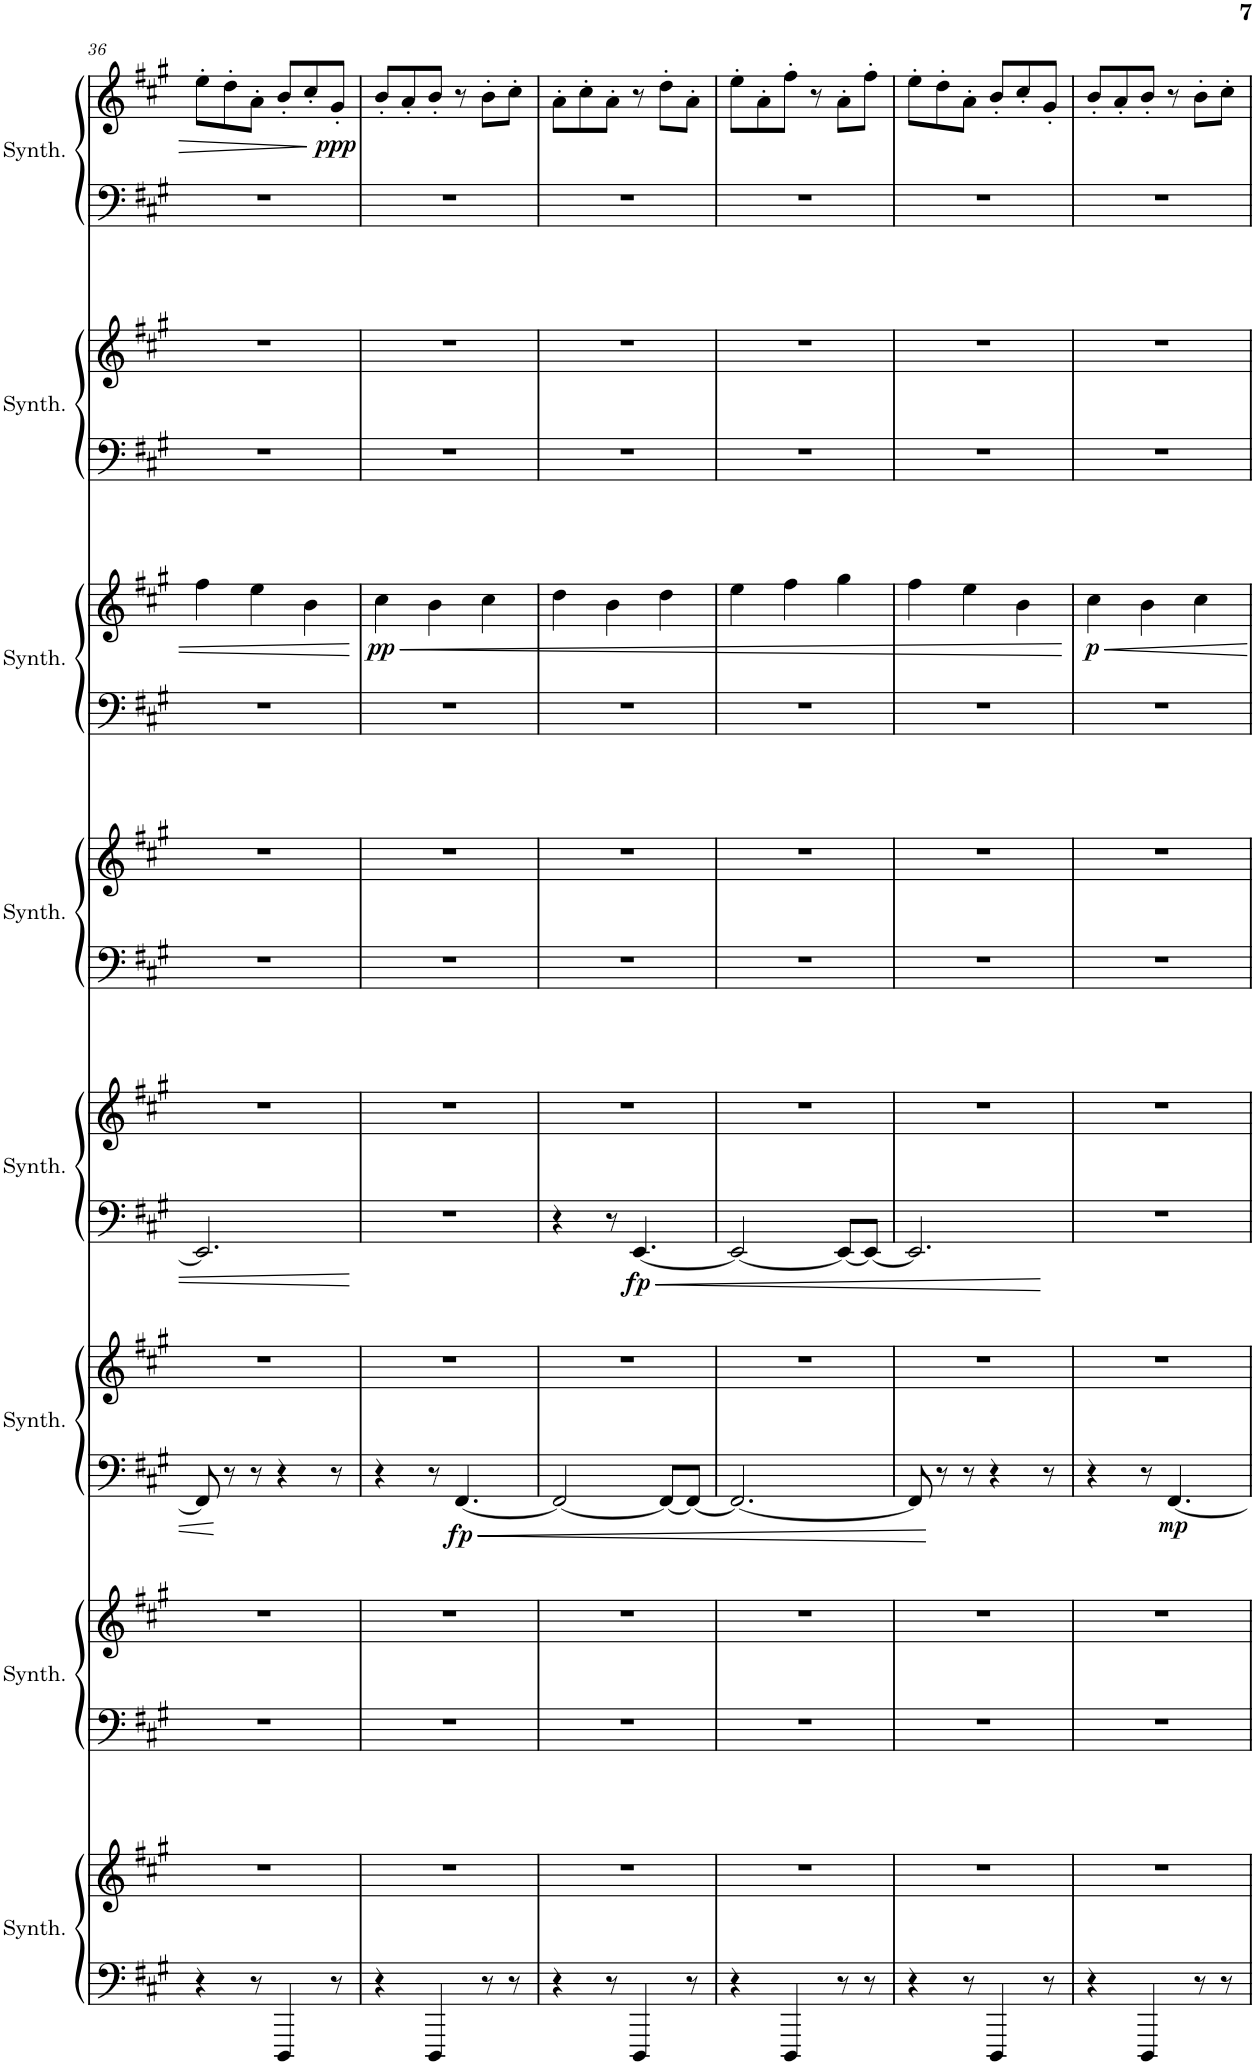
**kern	**kern	**kern	**kern	**kern	**kern	**dynam	**kern	**kern	**dynam	**kern	**kern	**kern	**kern	**dynam	**kern	**kern	**kern	**kern	**dynam
*part8	*part8	*part7	*part7	*part6	*part6	*part6	*part5	*part5	*part5	*part4	*part4	*part3	*part3	*part3	*part2	*part2	*part1	*part1	*part1
*staff16	*staff15	*staff14	*staff13	*staff12	*staff11	*staff11/12	*staff10	*staff9	*staff9/10	*staff8	*staff7	*staff6	*staff5	*staff5/6	*staff4	*staff3	*staff2	*staff1	*staff1/2
*I"Crystal Synthesizer	*	*I"Saw Synthesizer	*	*I"Bass Synthesizer	*	*	*I"Atmosphere Synthesizer	*	*	*I"Goblins Synthesizer	*	*I"Choir Synthesizer	*	*	*I"Bowed Synthesizer	*	*I"String Synthesizer	*	*
*I'Synth.	*	*I'Synth.	*	*I'Synth.	*	*	*I'Synth.	*	*	*I'Synth.	*	*I'Synth.	*	*	*I'Synth.	*	*I'Synth.	*	*
!!LO:PB:g=z
*clefF4	*clefG2	*clefF4	*clefG2	*clefF4	*clefG2	*	*clefF4	*clefG2	*	*clefF4	*clefG2	*clefF4	*clefG2	*	*clefF4	*clefG2	*clefF4	*clefG2	*
*k[f#c#g#]	*k[f#c#g#]	*k[f#c#g#]	*k[f#c#g#]	*k[f#c#g#]	*k[f#c#g#]	*	*k[f#c#g#]	*k[f#c#g#]	*	*k[f#c#g#]	*k[f#c#g#]	*k[f#c#g#]	*k[f#c#g#]	*	*k[f#c#g#]	*k[f#c#g#]	*k[f#c#g#]	*k[f#c#g#]	*
*M6/8	*M6/8	*M6/8	*M6/8	*M6/8	*M6/8	*	*M6/8	*M6/8	*	*M6/8	*M6/8	*M6/8	*M6/8	*	*M6/8	*M6/8	*M6/8	*M6/8	*
=36	=36	=36	=36	=36	=36	=36	=36	=36	=36	=36	=36	=36	=36	=36	=36	=36	=36	=36	=36
4r	2.r	2.r	2.r	8FF#/]	2.r	.	2.EE/]	2.r	.	2.r	2.r	2.r	4ff#\	.	2.r	2.r	2.r	8ee'\L	.
.	.	.	.	8r	.	.	.	.	.	.	.	.	.	.	.	.	.	8dd'\	.
8r	.	.	.	8r	.	.	.	.	.	.	.	.	4ee\	.	.	.	.	8a'\J	.
4DDD/	.	.	.	4r	.	.	.	.	.	.	.	.	.	.	.	.	.	8b'/L	.
.	.	.	.	.	.	.	.	.	.	.	.	.	4b\	.	.	.	.	8cc#'/	.
!	!	!	!	!	!	!	!	!	!	!	!	!	!	!	!	!	!	!	!LO:DY:b
8r	.	.	.	8r	.	.	.	.	.	.	.	.	.	.	.	.	.	8g#'/J	ppp
=37	=37	=37	=37	=37	=37	=37	=37	=37	=37	=37	=37	=37	=37	=37	=37	=37	=37	=37	=37
!	!	!	!	!	!	!	!	!	!	!	!	!	!	!LO:HP:b	!	!	!	!	!
!	!	!	!	!	!	!	!	!	!	!	!	!	!	!LO:DY:n=1:b	!	!	!	!	!
4r	2.r	2.r	2.r	4r	2.r	.	2.r	2.r	.	2.r	2.r	2.r	4cc#\	< pp	2.r	2.r	2.r	8b'/L	.
.	.	.	.	.	.	.	.	.	.	.	.	.	.	.	.	.	.	8a'/	.
4DDD/	.	.	.	8r	.	.	.	.	.	.	.	.	4b\	.	.	.	.	8b'/J	.
!	!	!	!	!	!	!LO:DY:b=2	!	!	!	!	!	!	!	!	!	!	!	!	!
.	.	.	.	[4.FF#/	.	fp	.	.	.	.	.	.	.	.	.	.	.	8r	.
8r	.	.	.	.	.	.	.	.	.	.	.	.	4cc#\	.	.	.	.	8b'\L	.
8r	.	.	.	.	.	.	.	.	.	.	.	.	.	.	.	.	.	8cc#'\J	.
=38	=38	=38	=38	=38	=38	=38	=38	=38	=38	=38	=38	=38	=38	=38	=38	=38	=38	=38	=38
4r	2.r	2.r	2.r	2FF#/_	2.r	.	4r	2.r	.	2.r	2.r	2.r	4dd\	.	2.r	2.r	2.r	8a'\L	.
.	.	.	.	.	.	.	.	.	.	.	.	.	.	.	.	.	.	8cc#'\	.
8r	.	.	.	.	.	.	8r	.	.	.	.	.	4b\	.	.	.	.	8a'\J	.
!	!	!	!	!	!	!	!	!	!LO:DY:b=2	!	!	!	!	!	!	!	!	!	!
4DDD/	.	.	.	.	.	.	[4.EE/	.	fp	.	.	.	.	.	.	.	.	8r	.
.	.	.	.	8FF#/L_	.	.	.	.	.	.	.	.	4dd\	.	.	.	.	8dd'\L	.
8r	.	.	.	8FF#/J_	.	.	.	.	.	.	.	.	.	.	.	.	.	8a'\J	.
=39	=39	=39	=39	=39	=39	=39	=39	=39	=39	=39	=39	=39	=39	=39	=39	=39	=39	=39	=39
4r	2.r	2.r	2.r	2.FF#/_	2.r	.	2EE/_	2.r	.	2.r	2.r	2.r	4ee\	.	2.r	2.r	2.r	8ee'\L	.
.	.	.	.	.	.	.	.	.	.	.	.	.	.	.	.	.	.	8a'\	.
4DDD/	.	.	.	.	.	.	.	.	.	.	.	.	4ff#\	.	.	.	.	8ff#'\J	.
.	.	.	.	.	.	.	.	.	.	.	.	.	.	.	.	.	.	8r	.
8r	.	.	.	.	.	.	8EE/L_	.	.	.	.	.	4gg#\	.	.	.	.	8a'\L	.
8r	.	.	.	.	.	.	8EE/J_	.	.	.	.	.	.	.	.	.	.	8ff#'\J	.
=40	=40	=40	=40	=40	=40	=40	=40	=40	=40	=40	=40	=40	=40	=40	=40	=40	=40	=40	=40
4r	2.r	2.r	2.r	8FF#/]	2.r	.	2.EE/]	2.r	.	2.r	2.r	2.r	4ff#\	.	2.r	2.r	2.r	8ee'\L	.
.	.	.	.	8r	.	.	.	.	.	.	.	.	.	.	.	.	.	8dd'\	.
8r	.	.	.	8r	.	.	.	.	.	.	.	.	4ee\	.	.	.	.	8a'\J	.
4DDD/	.	.	.	4r	.	.	.	.	.	.	.	.	.	.	.	.	.	8b'/L	.
.	.	.	.	.	.	.	.	.	.	.	.	.	4b\	.	.	.	.	8cc#'/	.
8r	.	.	.	8r	.	.	.	.	.	.	.	.	.	.	.	.	.	8g#'/J	.
.	.	.	.	.	.	.	.	.	.	.	.	.	.	[	.	.	.	.	.
=41	=41	=41	=41	=41	=41	=41	=41	=41	=41	=41	=41	=41	=41	=41	=41	=41	=41	=41	=41
!	!	!	!	!	!	!	!	!	!	!	!	!	!	!LO:DY:b	!	!	!	!	!
4r	2.r	2.r	2.r	4r	2.r	.	2.r	2.r	.	2.r	2.r	2.r	4cc#\	p	2.r	2.r	2.r	8b'/L	.
.	.	.	.	.	.	.	.	.	.	.	.	.	.	.	.	.	.	8a'/	.
4DDD/	.	.	.	8r	.	.	.	.	.	.	.	.	4b\	.	.	.	.	8b'/J	.
!	!	!	!	!	!	!LO:DY:b=2	!	!	!	!	!	!	!	!	!	!	!	!	!
.	.	.	.	[4.FF#/	.	mp	.	.	.	.	.	.	.	.	.	.	.	8r	.
8r	.	.	.	.	.	.	.	.	.	.	.	.	4cc#\	.	.	.	.	8b'\L	.
8r	.	.	.	.	.	.	.	.	.	.	.	.	.	.	.	.	.	8cc#'\J	.
=	=	=	=	=	=	=	=	=	=	=	=	=	=	=	=	=	=	=	=
*-	*-	*-	*-	*-	*-	*-	*-	*-	*-	*-	*-	*-	*-	*-	*-	*-	*-	*-	*-
